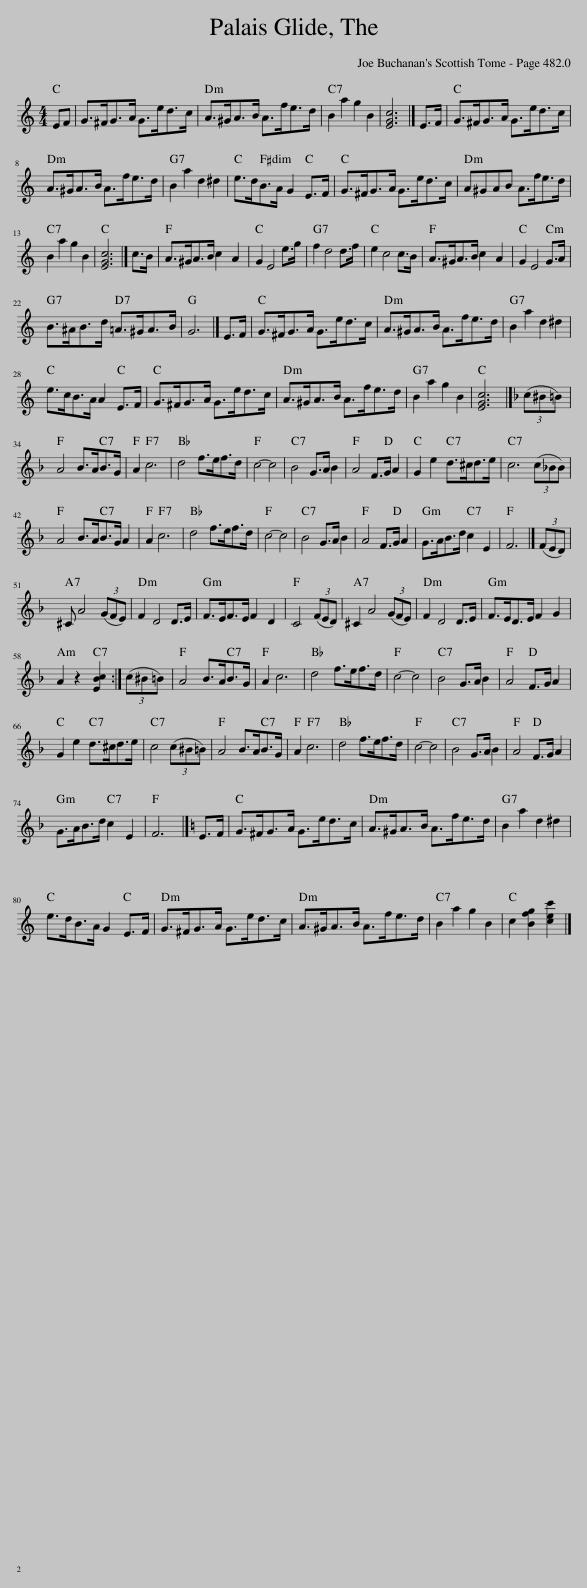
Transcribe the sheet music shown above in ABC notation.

X:1
L:1/8
M:4/4
I:linebreak $
K:C
V:1 treble
V:1
 EF | G>^FG>A G>ed>c | A>^GA>B A>fe>d | B2 a2 g2 B2 | [EGc]6 |] %5
 E>F | G>^FG>A G>ed>c |$ A>^GA>B A>fe>d | B2 a2 d2 ^d2 | e>dB>A G2 E>F | %10
 G>^FG>A G>ed>c | A^GAB A>fe>d |$ B2 a2 g2 B2 | [EGc]6 |] c>B | %15
 A>^GA>B c2 A2 | G2 E4 e>g | f2 d4 d>f | e2 c4 c>B | A>^GA>B c2 A2 | %20
 G2 E4 G>A |$ B>^AB>d =A>^GA>B | G6 |] E>F | G>^FG>A G>ed>c | %25
 A>^GA>B A>fe>d | B2 a2 d2 ^d2 |$ e>cB>A A2 E>F | G>^FG>A G>ed>c | A>^GA>B A>fe>d | %30
 B2 a2 g2 B2 | [EGc]6 |][K:F] (3(c^B=B) |$ A4 B>AB>G | A2 c6 | %35
 d4 f>ef>d | c4- c4 | B4 G>A B2 | A4 F>G A2 | G2 e2 d>^cd>e | %40
 c6 (3(c_BB) |$ A4 B>AB>G A2 | A2 c6 | d4 f>ef>d | c4- c4 | %45
 B4 G>A B2 | A4 F>G A2 | G>AB>d c2 E2 | F6 |] (3(FED) |$ %50
 ^C A4 (3(GFE) | F2 D4 D>E | F>EF>E F2 D2 | C4 (3(FED) | ^C2 A4 (3(GFE) | %55
 F2 D4 D>E | F>ED>E F2 G2 |$ A2 z2 [EBc]2 :| (3(c^B=B) | A4 B>AB>G | %60
 A2 c6 | d4 f>ef>d | c4- c4 | B4 G>A B2 | A4 F>G A2 |$ %65
 G2 e2 d>^cd>e | c4 (3(c^B=B) | A4 B>AB>G | A2 c6 | d4 f>ef>d | %70
 c4- c4 | B4 G>A B2 | A4 F>G A2 |$ G>AB>d c2 E2 | F6 |] %75
[K:C] E>F | G>^FG>A G>ed>c | A>^GA>B A>fe>d | B2 a2 d2 ^d2 |$ e>dB>A G2 E>F | %80
 G>^FG>A G>ed>c | A>^GA>B A>fe>d | B2 a2 g2 B2 | c2 [Bfg]2 [cec']2 |] %84
